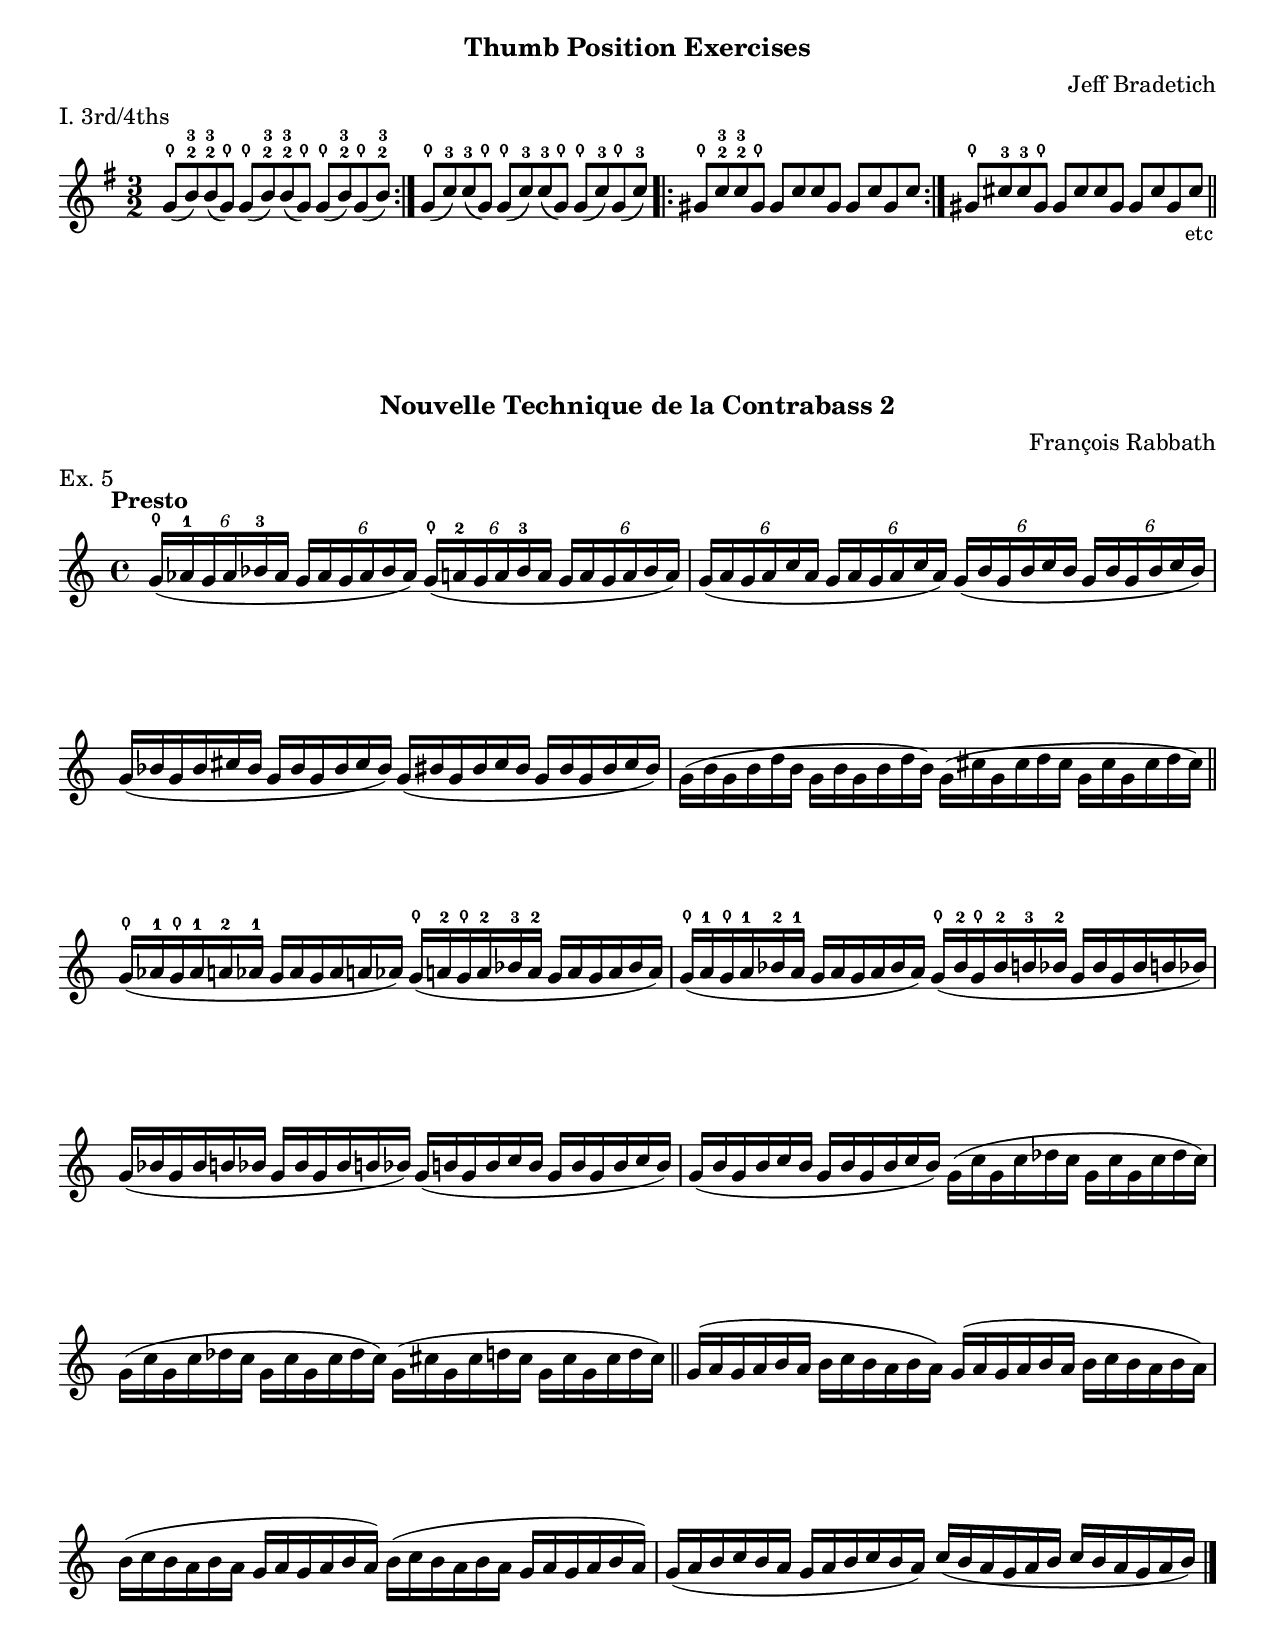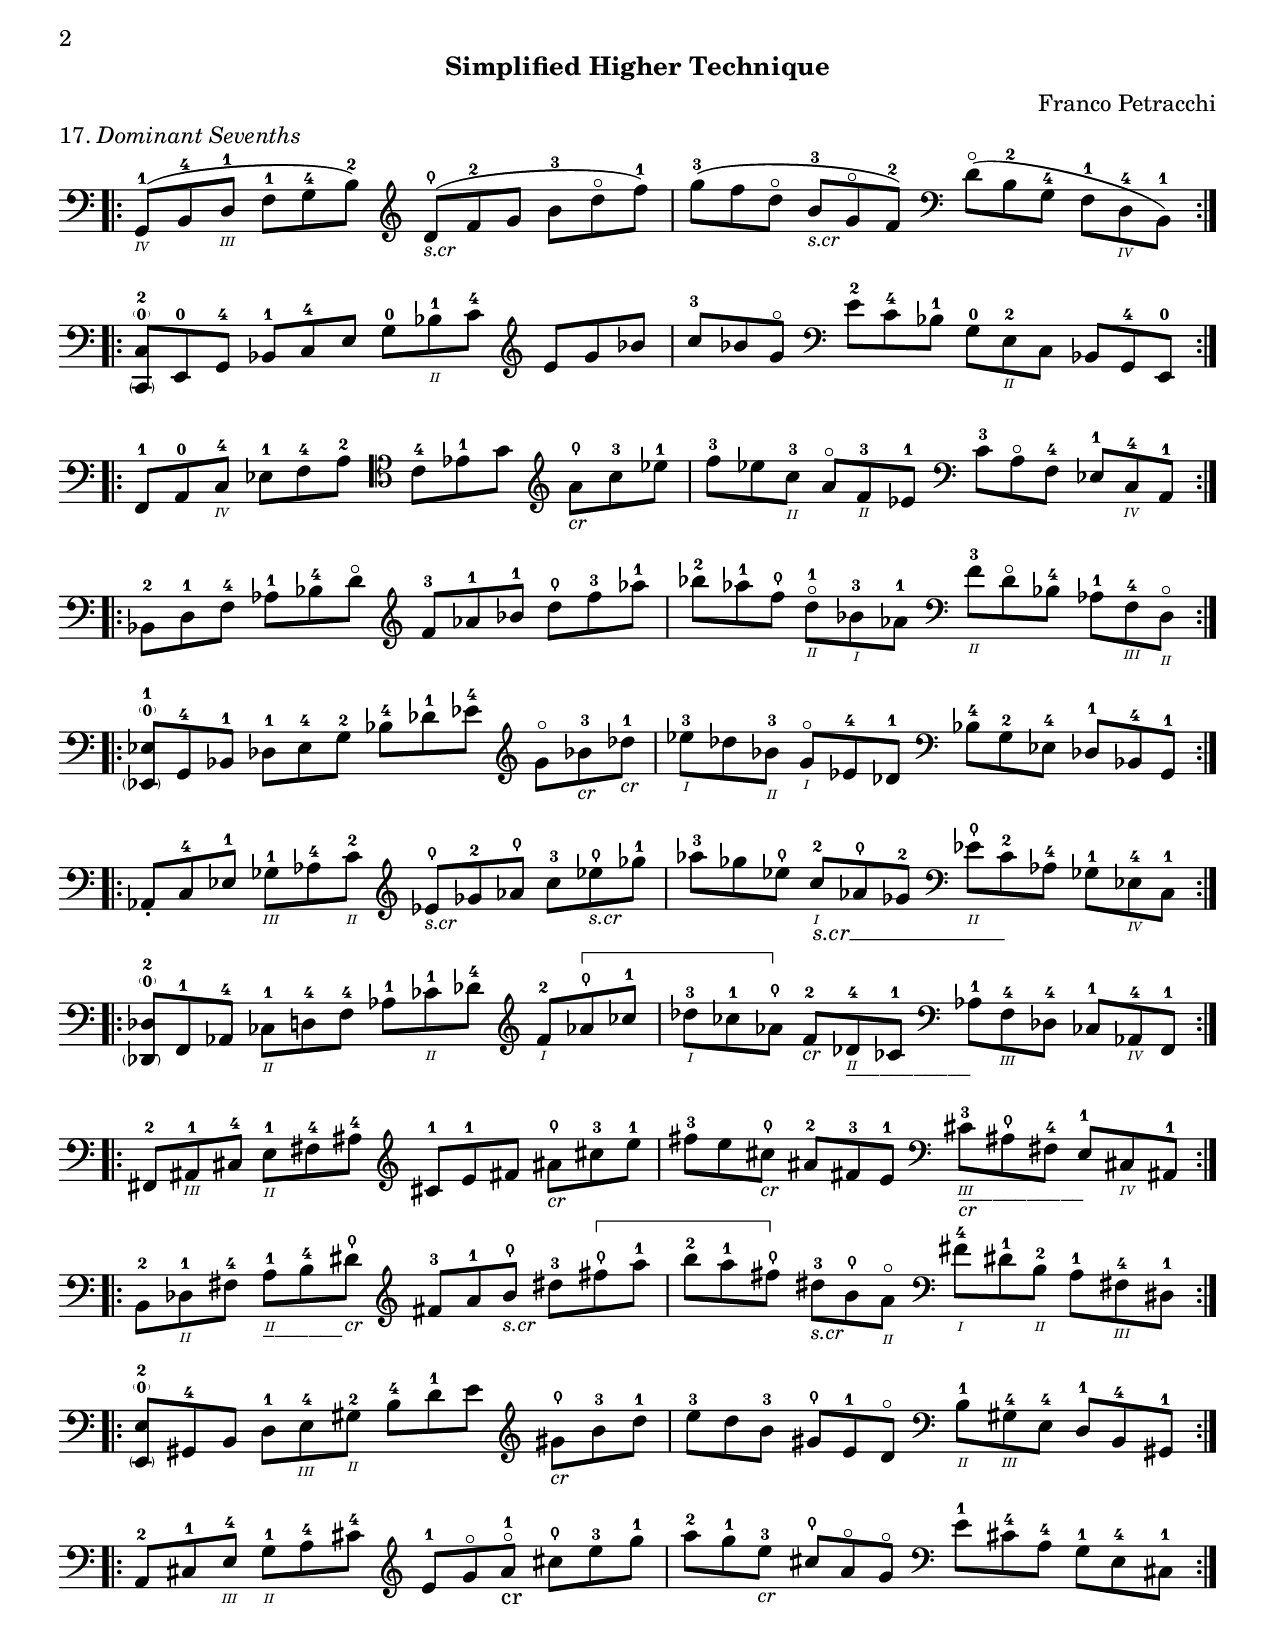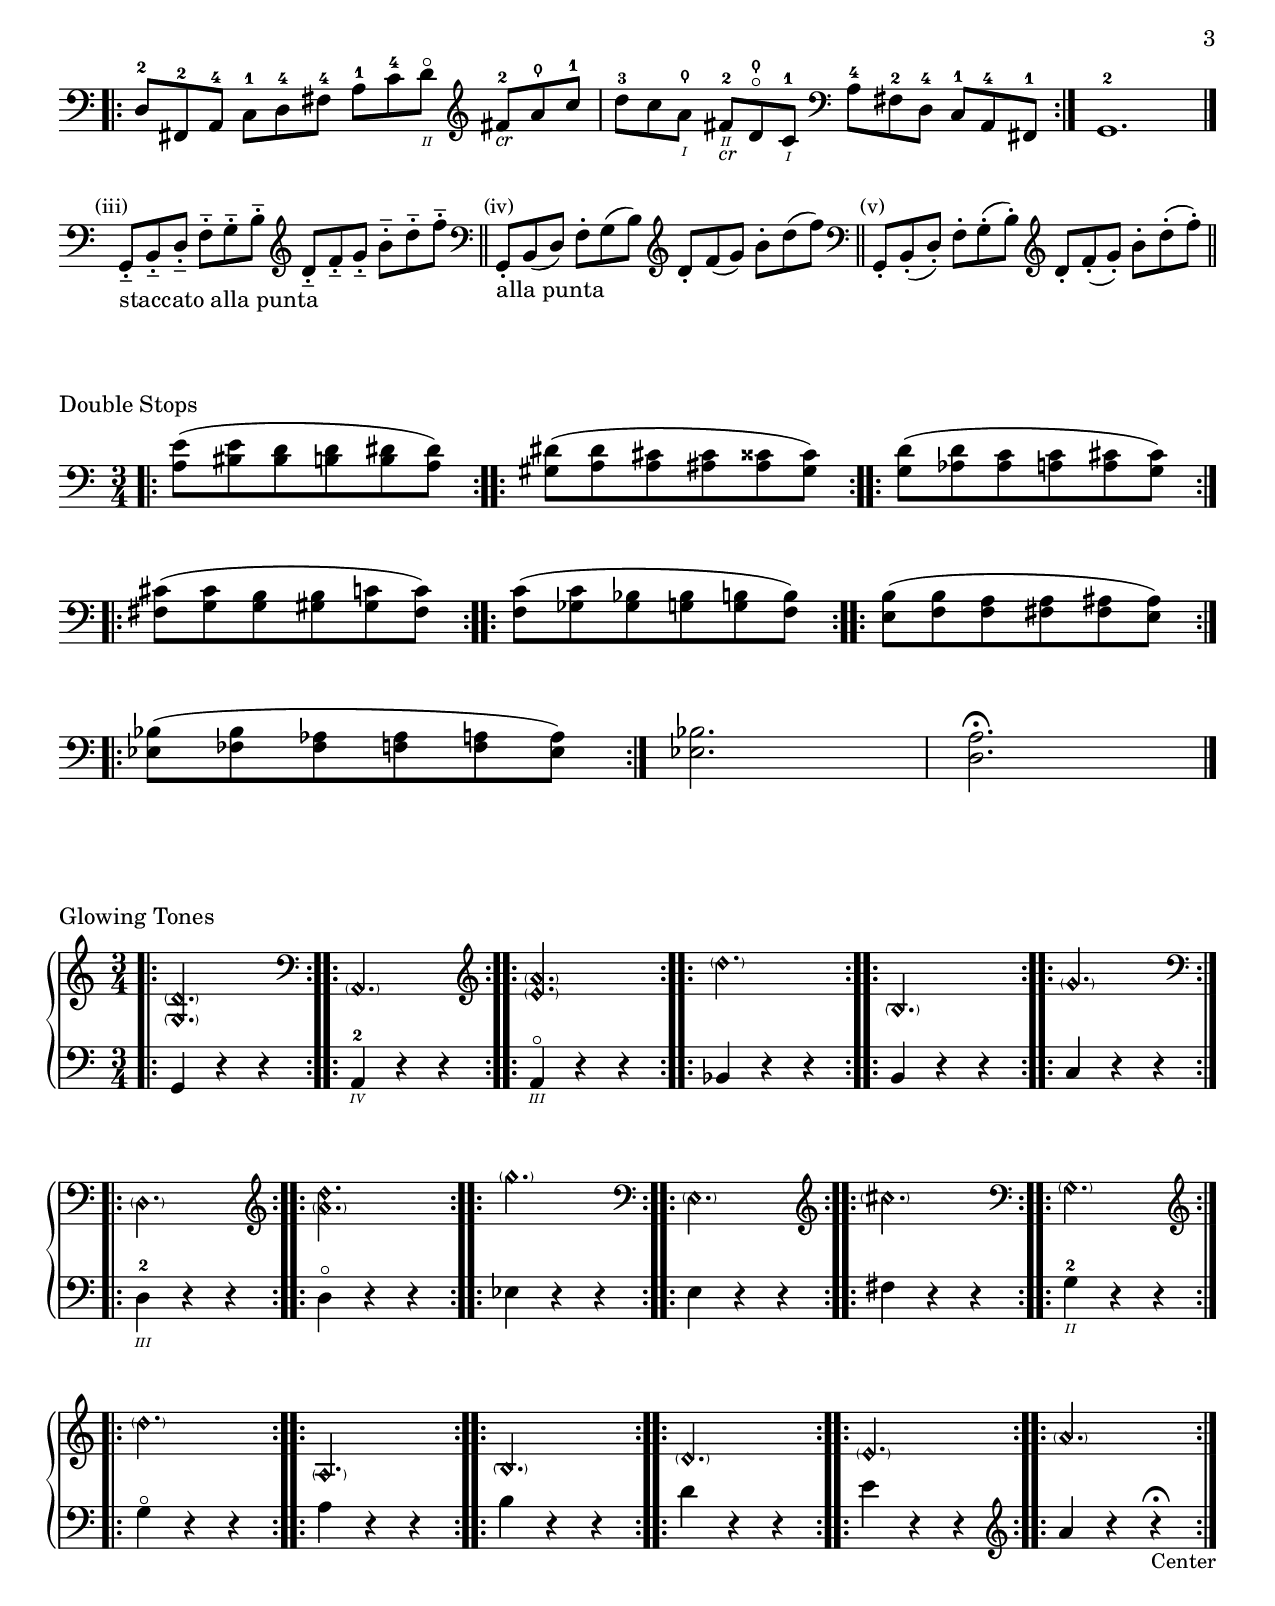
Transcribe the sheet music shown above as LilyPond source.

\version "2.24.3"

\header {
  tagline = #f
}

\paper {
  #(set-paper-size "letter")
  print-all-headers = ##t
}

\layout {
  indent = 0.0
}

cr = \markup { \small \italic "cr" }
scr = \markup { \small \italic "s.cr" }

bradetichthirdsfourths = \relative c'' {
  \clef treble
  \time 3/2
  \key g \major
  \repeat volta 2 { g8\thumb (b-2-3) b-2-3 (g\thumb) g\thumb (b-2-3) b-2-3 (g\thumb) g\thumb (b-2-3) g\thumb (b-2-3) }
  | g8\thumb (c-3) c-3 (g\thumb) g\thumb (c-3) c-3 (g\thumb) g\thumb (c-3) g\thumb (c-3)
  | \repeat volta 2 { gis\thumb c-2-3 c-2-3 gis\thumb gis c c gis gis c gis c }
  | gis\thumb cis-3 cis-3 gis\thumb gis cis cis gis gis cis gis cis\tweak direction #DOWN \textEndMark \markup { \small "etc" }
  \bar "||"
}

rabbathnotes = \relative c'' {
  \clef treble
  \time 4/4
  \key c \major
  \tempo Presto
  \override Score.BarNumber.break-visibility = ##(#f #f #f)
  \tuplet 6/4 { g16\thumb (aes-1 g aes bes-3 aes}  \tuplet 6/4 { g16 aes g aes bes aes }) \tuplet 6/4 { g\thumb (a-2 g a bes-3 a} \tuplet 6/4 {g a g a bes a})
  | \tuplet 6/4 { g (a g a c a} \tuplet 6/4 { g a g a c a}) \tuplet 6/4 { g (b g b c b} \tuplet 6/4 { g b g b c b}) \break
  % line 2
  \omit TupletNumber {
    | \tuplet 6/4 { g (bes g bes cis bes } \tuplet 6/4 { g bes g bes cis bes }) \tuplet 6/4 { g (bis g bis cis bis } \tuplet 6/4 { g bis g bis cis bis })
    | \tuplet 6/4 { g (b g b d b } \tuplet 6/4 { g b g b d b }) \tuplet 6/4 { g (cis g cis d cis } \tuplet 6/4 { g cis g cis d cis }) \break
    % line 3
    \bar "||" \tuplet 6/4 { g\thumb (aes-1 g\thumb aes-1 a-2 aes-1 } \tuplet 6/4 { g aes g aes a aes }) \tuplet 6/4 { g\thumb (a-2 g\thumb a-2 bes-3 a-2 } \tuplet 6/4 { g a g a bes a })
    | \tuplet 6/4 { g\thumb (a-1 g\thumb a-1 bes-2 a-1 } \tuplet 6/4 { g a g a bes a }) \tuplet 6/4 { g\thumb (bes-2 g\thumb bes-2 b-3 bes-2 } \tuplet 6/4 { g bes g bes b bes }) \break
    % line 4
    | \tuplet 6/4 { g (bes g bes b bes } \tuplet 6/4 { g bes g bes b bes }) \tuplet 6/4 { g (b g b c b } \tuplet 6/4 { g b g b c b })
    | \tuplet 6/4 { g (b g b c b } \tuplet 6/4 { g b g b c b }) \tuplet 6/4 { g (c g c des c } \tuplet 6/4 { g c g c des c }) \break
    % line 5
    | \tuplet 6/4 { g (c g c des c } \tuplet 6/4 { g c g c des c }) \tuplet 6/4 { g (cis g cis d cis } \tuplet 6/4 { g cis g cis d cis })
    \bar "||" \repeat unfold 2 { \tuplet 6/4 { g (a g a b a} \tuplet 6/4 { b c b a b a }) } \break
    | \repeat unfold 2 { \tuplet 6/4 { b (c b a b a } \tuplet 6/4 { g a g a b a}) }
    | \tuplet 6/4 { g (a b c b a } \tuplet 6/4 { g a b c b a }) \tuplet 6/4 { c (b a g a b } \tuplet 6/4 { c b a g a b }) \fine
  }
}

petracchiscalenotes = \relative c {
  \clef bass
  \time 4/4
  \key c \major
  \romanStringNumbers
  \set stringNumberOrientations = #'(down)
  \override Score.BarNumber.break-visibility = ##(#f #f #f)
  % line 1 g
  \repeat volta 2 {
    \once \override Staff.TimeSignature.stencil = ##f
    \time 12/8
    \bar ".|:" g8-1\4 (b-4 d-1\3  f-1 g-4 b-2) \clef treble d_\scr\thumb (f-2 g b-3 d\flageolet f-1)
    | g-3 (f d\flageolet  b-3_\scr g\flageolet f-2) \clef bass d\flageolet (b-2 g-4 f-1 d\4-4 b-1 ) \break
  }
  % line 2 c
  \repeat volta 2 {
    | <<\parenthesize c,\parenthesize-0 c'-2>>  e,-0 g-4 bes-1 c-4 e g-0 bes-1\2 c-4 \clef treble e g bes
    | c-3 bes g\flageolet \clef bass e-2 c-4 bes-1 g-0 e-2\2 c bes g-4 e-0 \break
  }
  % line 3 f
  \repeat volta 2 {
    |f-1 a-0 c-4\4 ees-1 f-4 a-2 \clef tenor c-4 ees-1 g \clef treble a_\cr\thumb c-3 ees-1
    |f-3 ees c-3\2 a\flageolet f-3\2 ees-1 \clef bass c-3 a\flageolet f-4 ees-1 c-4\4 a-1 \break
  }
  % line 4 bes
  \repeat volta 2 {
    | bes-2 d-1 f-4 aes-1 bes-4 d\flageolet \clef treble f-3 aes-1 bes-1 d\thumb f-3 aes-1
    | bes-2 aes-1 f\thumb d\flageolet-1\2 bes-3\1 aes-1 \clef bass f-3\2 d\flageolet bes-4 aes-1 f-4\3 d\flageolet\2 \break
  }
  % line 5 ees
  \repeat volta 2 {
    | <<\parenthesize ees,-\parenthesize-0 ees'-1>> g,-4 bes-1 des-1 ees-4 g-2 bes-4 des-1 ees-4 \clef treble g\flageolet bes_\cr-3 des_\cr-1
    | ees-3\1 des bes-3\2 g\flageolet\1 ees-4 des-1 \clef bass bes-4 g-2 ees-4 des-1 bes-4 g-1 \break
  }
  % line 6 aes
  \repeat volta 2 {
    | aes-. c-4 ees-1 ges-1\3 aes-4 c-2\2 \clef treble ees_\scr\thumb ges-2 aes\thumb c-3 ees_\scr\thumb ges-1
    \override TextSpanner.style = #'line
    \override TextSpanner.bound-details.left.text = #"s.cr"
    \override TextSpanner.direction = #DOWN
    | aes-3 ges ees\thumb c-2\1\startTextSpan aes\thumb ges-2 \clef bass ees\thumb\2 c-2 \stopTextSpan aes-4 ges-1 ees-4\4 c-1 \break
  }
  % line 7 des
  \repeat volta 2 {
    \override TextSpanner.style = #'line
    \override TextSpanner.bound-details.left.text = \markup { \draw-line #'(0 . -1) }
    \override TextSpanner.bound-details.right.text = \markup { \draw-line #'(0 . -1) }
    \override TextSpanner.direction = #UP
    <<\parenthesize des,\parenthesize-0 des'-2>> f,-1 aes-4 ces-1\2 d-4 f-4 aes-1 ces-1\2 des-4 \clef treble f-2\1 aes\thumb\startTextSpan ces-1
    | des-3\1 ces-1 aes\thumb\stopTextSpan f-2_\cr des-4\2_"___________" ces-1 \clef bass aes-1 f-4\3 des-4 ces-1 aes-4\4 f-1 \break
  }
  % line 8 fis
  \repeat volta 2 {
    | fis-2 ais-1\3 cis-4 e-1\2 fis-4 ais-4 \clef treble cis-1 e-1 fis ais\thumb_\cr cis-3 e-1
    | fis-3 e cis\thumb_\cr ais-2 fis-3 e-1 \clef bass cis-3\3_"___________"_\cr ais\thumb fis-4 e-1 cis\4 ais-1 \break
  }
  % line 9 b
  \repeat volta 2 {
    | b-2 des-1\2 fis-4 a-1\2_"_______" b-4 dis\thumb_\cr \clef treble fis-3 a-1 b\thumb_\scr dis-3 fis\thumb\startTextSpan a-1
    | b-2 a-1 fis\thumb\stopTextSpan dis-3_\scr b\thumb a\flageolet\2 \clef bass fis-4\1 dis-1 b-2      \2 a-1 fis-4\3 dis-1 \break
  }
  % line 10 e
  \repeat volta 2 {
    | <<\parenthesize e,\parenthesize-0 e'-2>> gis,-4 b d-1 e-4\3 gis-2\2 b-4 d-1 e \clef treble gis\thumb_\cr b-3 d-1
    | e-3 d b-3 gis\thumb e-1 d\flageolet \clef bass b-1\2 gis-4\3 e-4 d-1 b-4 gis-1 \break
  }
  % line 11 a
  \repeat volta 2 {
    | a-2 cis-1 e-4\3 g-1\2 a-4 cis-4 \clef treble e-1 g\flageolet a\flageolet-1_cr cis\thumb e-3 g-1
    | a-2 g-1 e-3_\cr  cis\thumb a\flageolet g\flageolet \clef bass e-1 cis-4 a-4 g-1 e-4 cis-1 \break
  }
  % line 12 d
  \repeat volta 2 {
    | d-2 fis,-2 a-4 c-1 d-4 fis-4 a-1 c-4 d\flageolet\2 \clef treble fis-2_\cr a\thumb c-1
    | d-3 c a\thumb\1 fis-2\2_\cr d\flageolet\thumb c-1\1 \clef bass a-4 fis-2 d-4 c-1 a-4 fis-1
  }
  | g1.-2 \break
  \bar "|." \textMark \markup { \small (iii) } g8-.\tenuto_\markup { staccato alla punta } b-.\tenuto d-.\tenuto f-.\tenuto g-.\tenuto b-.\tenuto \clef treble d-.\tenuto f-.\tenuto g-.\tenuto b-.\tenuto d-.\tenuto f-.\tenuto
  \bar "||" \textMark \markup { \small (iv) } \clef bass g,,,-._\markup { alla punta } b (d) f-. g (b) \clef treble d-. f (g) b-. d (f)
  \bar "||" \textMark \markup { \small (v) } \clef bass g,,,-. b-. (d-.) f-. g-. (b-.) \clef treble d-. f-. (g-.) b-. d-. (f-.)
  \bar "||"
}

doublestops = \relative c {
  \override Score.BarNumber.break-visibility = ##(#f #f #f)
  \time 3/4
  \key c \major
  \clef bass
  <<
    {
      \bar ".|:-|"
      \repeat volta 2 { e'8 (e d d dis dis) }
      | \repeat volta 2 {  dis (dis cis cis cisis cisis) }
      | \repeat volta 2 {  d (d c c cis cis) } \break
      | \repeat volta 2 {  cis (cis b b c c) }
      | \repeat volta 2 {  c (c bes bes b b) }
      | \repeat volta 2 {  b (b a a ais ais) } \break
      | \repeat volta 2 {  bes (bes aes aes a a) }
      | bes2.
      | a\fermata
    }
    {
      a8 bis bis b b a
      | gis a a ais ais gis
      | g aes aes a a g
      | fis g g gis gis fis
      | f ges ges g g f
      | e f f fis fis e
      | ees fes fes f f ees
      | ees2.
      | d \fine
    }
  >>
}

glowingtones = \relative c {
  \override Score.BarNumber.break-visibility = ##(#f #f #f)
  \time 3/4
  \key c \major
  <<
    {
      \override NoteHead.style = #'harmonic
      \clef treble
      \repeat volta 2 {
        \bar ".|:-|" <<\parenthesize g'2. \parenthesize d'>>
      }
      \repeat volta 2 {
        | \clef bass \parenthesize a,
      }
      \repeat volta 2 {
        \clef treble <<\parenthesize e'' \parenthesize a>>
      }
      \repeat volta 2 {
        \parenthesize d
      }
      \repeat volta 2 {
        \parenthesize b,
      }
      \repeat volta 2 {
        \parenthesize g'
      }
      \repeat volta 2 {
        \clef bass \parenthesize d,
      }
      \repeat volta 2 {
        \clef treble <<\parenthesize a'' d>>
      }
      \repeat volta 2 {
        \parenthesize g
      }
      \repeat volta 2 {
        \clef bass \parenthesize e,,
      }
      \repeat volta 2 {
        \clef treble \parenthesize cis''
      }
      \repeat volta 2 {
        \clef bass \parenthesize g,
      }
      \repeat volta 2 {
        \clef treble \parenthesize d''
      }
      \repeat volta 2 {
        \parenthesize a,
      }
      \repeat volta 2 {
        \parenthesize b
      }
      \repeat volta 2 {
        \parenthesize d
      }
      \repeat volta 2 {
        \parenthesize e
      }
      \repeat volta 2 {
        \parenthesize a
      }
    }
    \new Staff {
      \clef bass
      \romanStringNumbers
      \set stringNumberOrientations = #'(down)
      g,,4 r r
      | a-2\4 r r
      | a\flageolet\3 r r
      | bes r r
      | b r r
      | c r r \break
      | d-2\3 r r
      | d\flageolet r r
      | ees r r
      | e r r
      | fis r r
      | g-2\2 r r \break
      | g\flageolet r r
      | a r r
      | b r r
      | d r r
      | e r r
      | \clef treble a r r\fermata_\markup { \small "Center" }
    }
  >>
}

\book {
  \score {
    \header {
      composer = "Jeff Bradetich"
      subtitle = "Thumb Position Exercises"
      piece = "I. 3rd/4ths"
    }
    \new Staff {
      \bradetichthirdsfourths 
    }
  }
  \score {
    \header {
      composer = "François Rabbath"
      subtitle = "Nouvelle Technique de la Contrabass 2"
      piece = "Ex. 5"
    }
    \new Staff {
      \rabbathnotes \pageBreak
    }
  }
  \score {
    \header {
      subtitle = "Simplified Higher Technique"
      composer = "Franco Petracchi"
      piece = \markup { 17. \italic "Dominant Sevenths" }
    }
    \new Staff {
      \petracchiscalenotes
    }
  }
  \score {
    \header {
      piece = "Double Stops"
    }
    \new Staff {
      \doublestops
    }
  }
  \score {
    \header {
      piece = "Glowing Tones"
    }
    %{
    \layout {
      \context {
        \Score
      }
    }%}
    \new PianoStaff {
      \new Voice {
        \glowingtones
      }
    }
  }
}


